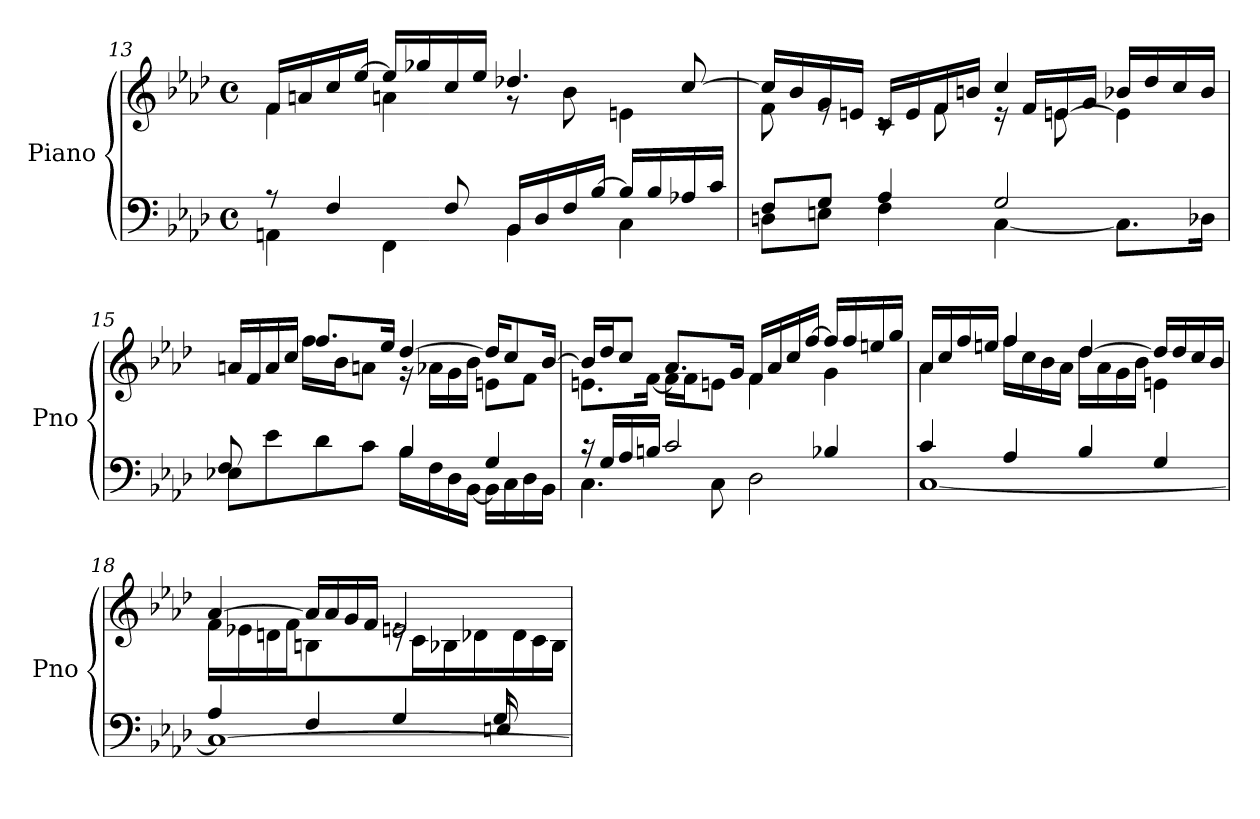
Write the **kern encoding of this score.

**kern	**kern
*part1	*part1
*staff2	*staff1
*I"Piano	*
*I'Pno	*
*clefF4	*clefG2
*k[b-e-a-d-]	*k[b-e-a-d-]
*M4/4	*M4/4
*met(c)	*met(c)
=13	=13
*^	*^
8r	4AAn\	16f/LL	4f\
.	.	16an/	.
4F/	.	16cc/	.
.	.	[16ee-/JJ	.
.	4FF\	16ee-/LL]	4an\
.	.	16gg-X/	.
8F/	.	16cc/	.
.	.	16ee-/JJ	.
16BB-/LL	4BB-\	4.dd-X/	8r
16D-/	.	.	.
16F/	.	.	8b-\
[16B-/JJ	.	.	.
16B-/LL]	4C\	.	4en\
16B-/	.	.	.
16A-X/	.	[8cc/	.
16c/JJ	.	.	.
!!LO:LB:g=z
=14	=14	=14	=14
*	*	*	*^
8F/L	8Dn\L	16cc/LL]	8f\	8ryy
.	.	16b-/	.	.
*	*	*	*v	*v
8G/J	8En\J	16g/	8re
.	.	16en/JJ	.
4A-/	4F\	16c/LL	8rc
.	.	16e/	.
.	.	16f/	8f\
.	.	16bn/JJ	.
2G/	[4C\	4cc/	16r
.	.	.	16f/LL
*	*	*	*^
.	.	.	16en/	[8en\
.	.	.	16g/JJ	.
.	8.C\L]	16b-X/LL	4ryy	4e\]
.	.	16dd-/	.	.
.	.	16cc/	.	.
.	16D-X\Jk	16b-/JJ	.	.
*	*	*	*v	*v
=15	=15	=15	=15
8E-X\L	8F/	16an/LL	4ryy
.	.	16f/	.
8e-\	4.ryy	16a/	.
.	.	16cc/JJ	.
8d-\	.	8.ff/L	16ff\LL
.	.	.	16b-\J
8c\J	.	.	8an\J
.	.	16ee-/Jk	.
4B-/	16B-\LL	[4dd-/	16r
.	16F\	.	16a-X\LL
.	16D-\	.	16g\
.	[16BB-\JJ	.	16b-\JJ
4G/	16BB-\LL]	16dd-/KL]	8en\L
.	16C\	8cc/	.
.	16D-\	.	8f\J
.	16BB-\JJ	[16b-/Jk	.
!!LO:LB:g=z	!!
=16	=16	=16	=16
16r	4.C\	16b-/LL]	8.en\L
16G/LL	.	16dd-/J	.
16A-/	.	8cc/J	.
16Bn/JJ	.	.	[16f\Jk
2c/	.	8.a-/L	16f\LL]
.	.	.	16f\J
.	8C\	.	8en\J
.	.	16g/Jk	.
.	2D-\	16f/LL	4f\
.	.	16a-/	.
.	.	16cc/	.
.	.	[16ff/JJ	.
4B-X/	.	16ff/LL]	4g\
.	.	16ff/	.
.	.	16een/	.
.	.	16gg/JJ	.
=17	=17	=17	=17
4c/	[1C	16a-/LL	4a-\
.	.	16cc/	.
.	.	16ff/	.
.	.	16een/JJ	.
4A-/	.	4ff/	16ff\LL
.	.	.	16cc\
.	.	.	16b-\
.	.	.	16a-\JJ
4B-/	.	[4dd-/	16dd-\LL
.	.	.	16a-\
.	.	.	16g\
.	.	.	16b-\JJ
4G/	.	16dd-/LL]	4en\
.	.	16dd-/	.
.	.	16cc/	.
.	.	16b-/JJ	.
!!LO:PB:g=z	!!
=18	=18	=18	=18
*	*^	*	*
2.ryy	4A-/	1C_	[4a-/	16f\LL
.	.	.	.	16e-X\
.	.	.	.	16dn\
.	.	.	.	16f\JJ
.	4F/	.	16a-/LL]	4Bn\
.	.	.	16a-/	.
.	.	.	16g/	.
.	.	.	16f/JJ	.
.	4G/	.	2en/	16re
.	.	.	.	16c\LL
.	.	.	.	16B-X\
.	.	.	.	16d-X\JJ
16G/LL	4En/	.	.	16ryy
8.ryy	.	.	.	16d-\
.	.	.	.	16c\
.	.	.	.	16B-\JJ
*v	*v	*v	*	*
*	*v	*v
=	=
*-	*-
